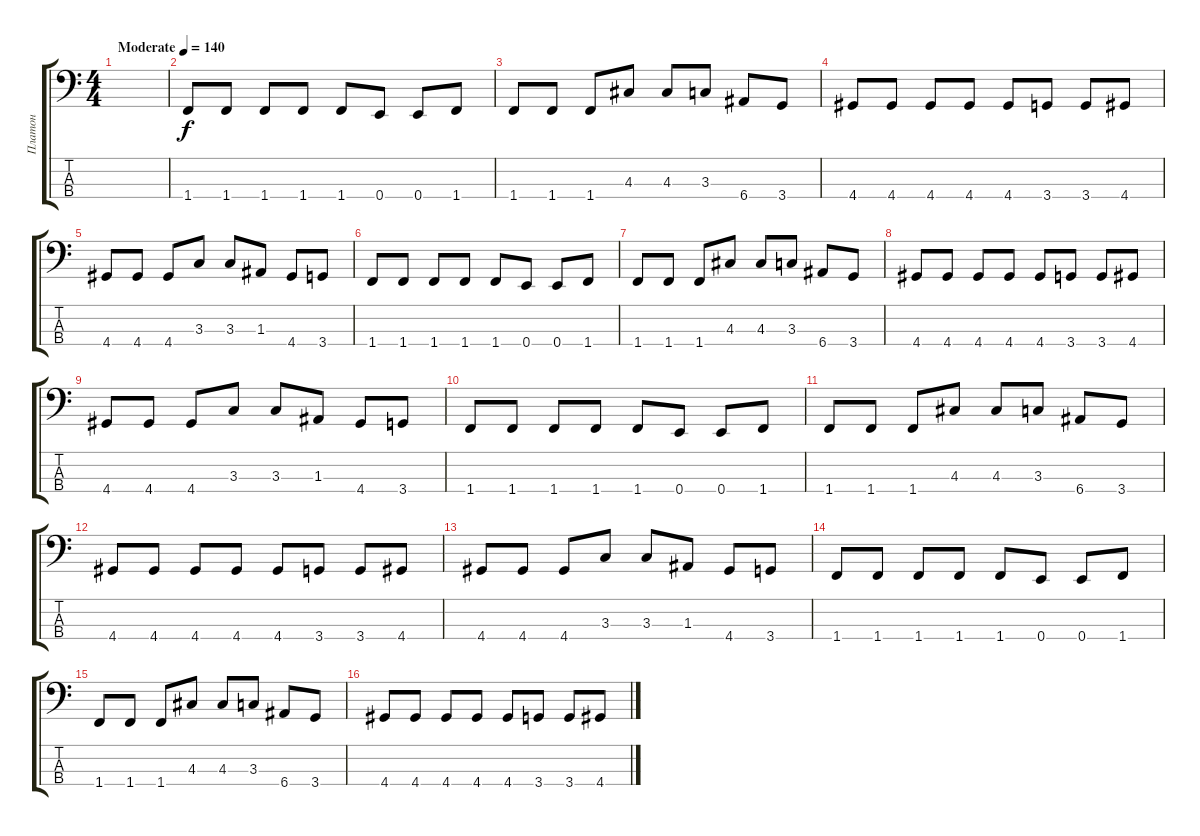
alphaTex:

\track ("Платон" "Платон") {instrument electricbassfinger}
\staff {score tabs}
\tuning (G2 D2 A1 E1) {hide}
\ts (4 4)
\tempo (140 "Moderate")
\clef f4
\ks c
|
1.4.8 1.4.8 1.4.8 1.4.8 1.4.8 0.4.8 0.4.8 1.4.8 |
1.4.8 1.4.8 1.4.8 4.3.8 4.3.8 3.3.8 6.4.8 3.4.8 |
4.4.8 4.4.8 4.4.8 4.4.8 4.4.8 3.4.8 3.4.8 4.4.8 |
4.4.8 4.4.8 4.4.8 3.3.8 3.3.8 1.3.8 4.4.8 3.4.8 |
1.4.8 1.4.8 1.4.8 1.4.8 1.4.8 0.4.8 0.4.8 1.4.8 |
1.4.8 1.4.8 1.4.8 4.3.8 4.3.8 3.3.8 6.4.8 3.4.8 |
4.4.8 4.4.8 4.4.8 4.4.8 4.4.8 3.4.8 3.4.8 4.4.8 |
4.4.8 4.4.8 4.4.8 3.3.8 3.3.8 1.3.8 4.4.8 3.4.8 |
1.4.8 1.4.8 1.4.8 1.4.8 1.4.8 0.4.8 0.4.8 1.4.8 |
1.4.8 1.4.8 1.4.8 4.3.8 4.3.8 3.3.8 6.4.8 3.4.8 |
4.4.8 4.4.8 4.4.8 4.4.8 4.4.8 3.4.8 3.4.8 4.4.8 |
4.4.8 4.4.8 4.4.8 3.3.8 3.3.8 1.3.8 4.4.8 3.4.8 |
1.4.8 1.4.8 1.4.8 1.4.8 1.4.8 0.4.8 0.4.8 1.4.8 |
1.4.8 1.4.8 1.4.8 4.3.8 4.3.8 3.3.8 6.4.8 3.4.8 |
4.4.8 4.4.8 4.4.8 4.4.8 4.4.8 3.4.8 3.4.8 4.4.8
